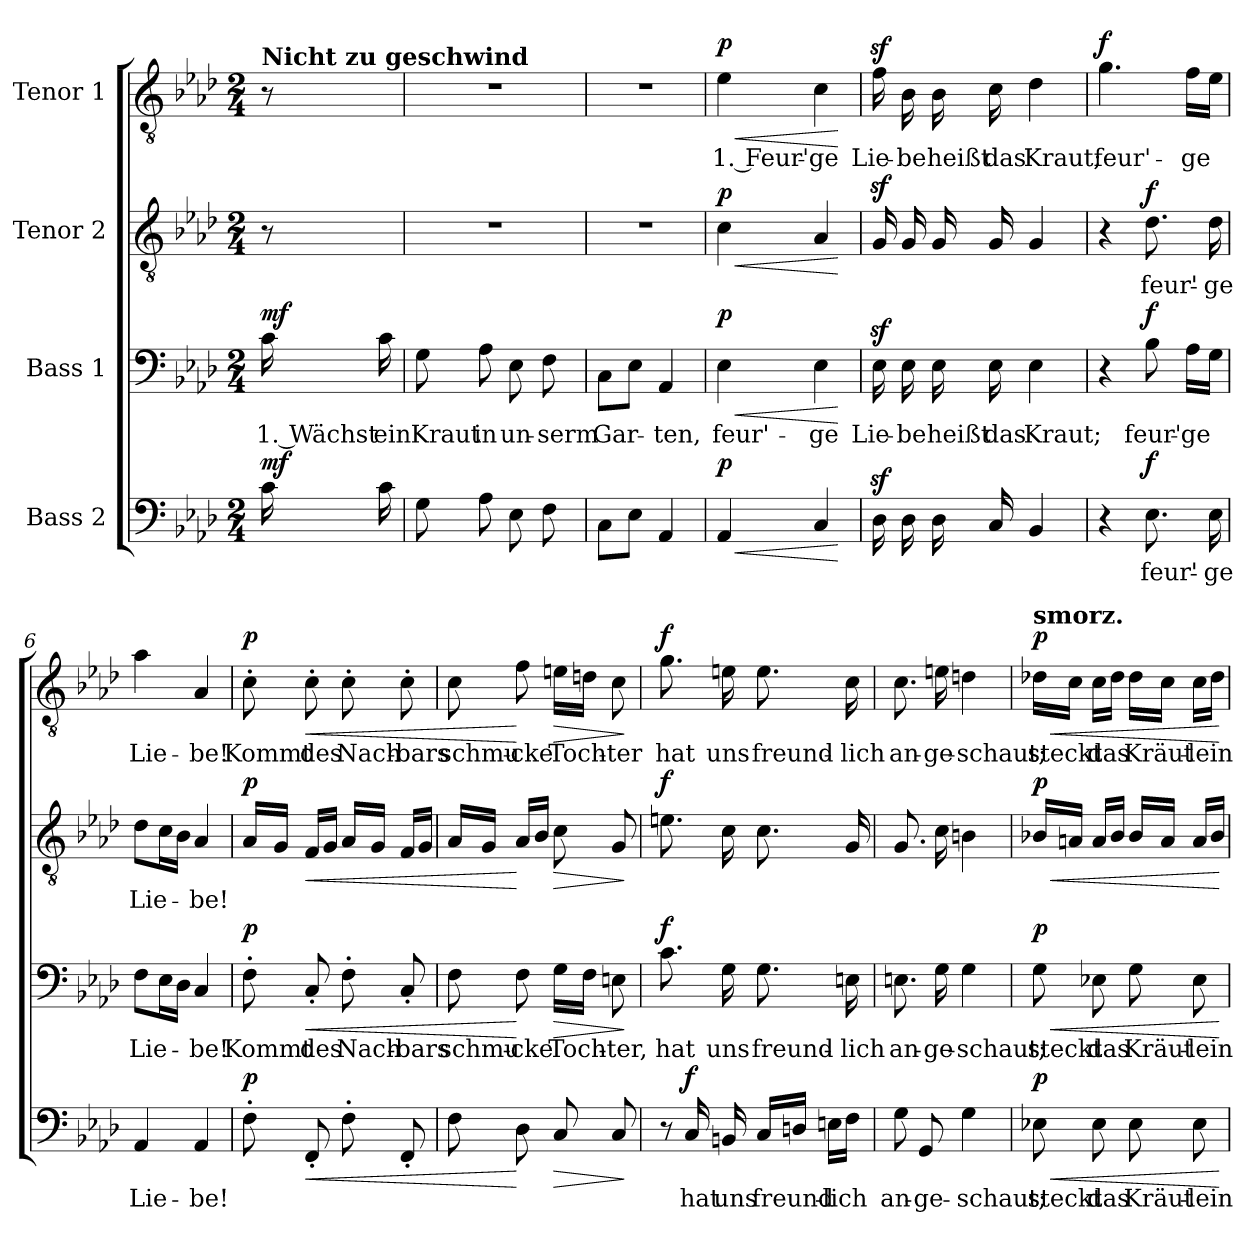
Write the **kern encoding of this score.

**kern	**text	**dynam	**kern	**text	**dynam	**kern	**text	**dynam	**kern	**text	**dynam
*part4	*part4	*part4	*part3	*part3	*part3	*part2	*part2	*part2	*part1	*part1	*part1
*staff4	*staff4	*staff4	*staff3	*staff3	*staff3	*staff2	*staff2	*staff2	*staff1	*staff1	*staff1
*I"Bass 2	*	*	*I"Bass 1	*	*	*I"Tenor 2	*	*	*I"Tenor 1	*	*
*clefF4	*	*	*clefF4	*	*	*clefGv2	*	*	*clefGv2	*	*
*k[b-e-a-d-]	*	*	*k[b-e-a-d-]	*	*	*k[b-e-a-d-]	*	*	*k[b-e-a-d-]	*	*
*M2/4	*	*	*M2/4	*	*	*M2/4	*	*	*M2/4	*	*
*MM66	*	*	*MM66	*	*	*MM66	*	*	*MM66	*	*
=	=	=	=	=	=	=	=	=	=	=	=
!	!	!	!	!	!	!	!	!	!LO:TX:a:B:t=Nicht zu geschwind	!	!
!	!	!LO:DY:a	!	!	!LO:DY:a	!	!	!	!	!	!
16c\	.	mf	16c\	1. Wächst	mf	8r	.	.	8r	.	.
16c\	.	.	16c\	ein	.	.	.	.	.	.	.
=1	=1	=1	=1	=1	=1	=1	=1	=1	=1	=1	=1
8G\	.	.	8G\	Kraut	.	2r	.	.	2r	.	.
8A-\	.	.	8A-\	in	.	.	.	.	.	.	.
8E-\	.	.	8E-\	un-	.	.	.	.	.	.	.
8F\	.	.	8F\	-serm	.	.	.	.	.	.	.
=2	=2	=2	=2	=2	=2	=2	=2	=2	=2	=2	=2
8C\L	.	.	8C\L	Gar-	.	2r	.	.	2r	.	.
8E-\J	.	.	8E-\J	.	.	.	.	.	.	.	.
4AA-/	.	.	4AA-/	-ten,	.	.	.	.	.	.	.
=3	=3	=3	=3	=3	=3	=3	=3	=3	=3	=3	=3
!	!	!LO:HP:b	!	!	!LO:HP:b	!	!	!LO:HP:b	!	!	!LO:HP:b
!	!	!LO:DY:n=1:a	!	!	!LO:DY:n=1:a	!	!	!LO:DY:n=1:a	!	!	!LO:DY:n=1:a
4AA-/	.	< p	4E-\	feur'-	< p	4c\	.	< p	4e-\	1. Feur'-	< p
4C/	.	.	4E-\	-ge	.	4A-/	.	.	4c\	-ge	.
.	.	[	.	.	[	.	.	[	.	.	[
=4	=4	=4	=4	=4	=4	=4	=4	=4	=4	=4	=4
16D-z>\	.	.	16E-z>\	Lie-	.	16Gz>/	.	.	16fz>\	Lie-	.
16D-\	.	.	16E-\	-be	.	16G/	.	.	16B-\	-be	.
16D-\	.	.	16E-\	heißt	.	16G/	.	.	16B-\	heißt	.
16C/	.	.	16E-\	das	.	16G/	.	.	16c\	das	.
4BB-/	.	.	4E-\	Kraut;	.	4G/	.	.	4d-\	Kraut;	.
!!LO:LB:g=z
=5	=5	=5	=5	=5	=5	=5	=5	=5	=5	=5	=5
!	!	!	!	!	!	!	!	!	!	!	!LO:DY:a
4r	.	.	4r	.	.	4r	.	.	4.g\	feur'-	f
!	!	!LO:DY:a	!	!	!LO:DY:a	!	!	!LO:DY:a	!	!	!
8.E-\	feur'-	f	8B-\	feur'-	f	8.d-\	feur'-	f	.	.	.
.	.	.	16A-\LL	-ge	.	.	.	.	16f\LL	-ge	.
16E-\	-ge	.	16G\JJ	.	.	16d-\	-ge	.	16e-\JJ	.	.
=6	=6	=6	=6	=6	=6	=6	=6	=6	=6	=6	=6
4AA-/	Lie-	.	8F\L	Lie-	.	8d-\L	Lie-	.	4a-\	Lie-	.
.	.	.	16E-\L	.	.	16c\L	.	.	.	.	.
.	.	.	16D-\JJ	.	.	16B-\JJ	.	.	.	.	.
4AA-/	-be!	.	4C/	-be!	.	4A-/	-be!	.	4A-/	-be!	.
=7	=7	=7	=7	=7	=7	=7	=7	=7	=7	=7	=7
!	!	!LO:DY:a	!	!	!LO:DY:a	!	!	!LO:DY:a	!	!	!LO:DY:a
8F'\	.	p	8F'\	Kommt	p	16A-/LL	.	p	8c'\	Kommt	p
.	.	.	.	.	.	16G/JJ	.	.	.	.	.
!	!	!LO:HP:b	!	!	!LO:HP:b	!	!	!LO:HP:b	!	!	!LO:HP:b
8FF'/	.	<	8C'/	des	<	16F/LL	.	<	8c'\	des	<
.	.	.	.	.	.	16G/JJ	.	.	.	.	.
8F'\	.	.	8F'\	Nach-	.	16A-/LL	.	.	8c'\	Nach-	.
.	.	.	.	.	.	16G/JJ	.	.	.	.	.
8FF'/	.	.	8C'/	-bars	.	16F/LL	.	.	8c'\	-bars	.
.	.	.	.	.	.	16G/JJ	.	.	.	.	.
=8	=8	=8	=8	=8	=8	=8	=8	=8	=8	=8	=8
8F\	.	.	8F\	schmu-	.	16A-/LL	.	.	8c\	schmu-	.
.	.	.	.	.	.	16G/JJ	.	.	.	.	.
8D-\	.	[	8F\	-cke	[	16A-/LL	.	[	8f\	-cke	[
.	.	.	.	.	.	16B-/JJ	.	.	.	.	.
!	!	!LO:HP:b	!	!	!LO:HP:b	!	!	!LO:HP:b	!	!	!LO:HP:b
8C/	.	>	16G\LL	Toch-	>	8c\	.	>	16en\LL	Toch-	>
.	.	.	16F\JJ	.	.	.	.	.	16dn\JJ	.	.
8C/	.	.	8En\	-ter,	.	8G/	.	.	8c\	-ter	.
.	.	]	.	.	]	.	.	]	.	.	]
!!LO:LB:g=z
=9	=9	=9	=9	=9	=9	=9	=9	=9	=9	=9	=9
!	!	!	!	!	!LO:DY:a	!	!	!LO:DY:a	!	!	!LO:DY:a
8r	.	.	8.c\	hat	f	8.en\	.	f	8.g\	hat	f
!	!	!LO:DY:a	!	!	!	!	!	!	!	!	!
16C/	hat	f	.	.	.	.	.	.	.	.	.
16BBn/	uns	.	16G\	uns	.	16c\	.	.	16en\	uns	.
16C/LL	freund-	.	8.G\	freund-	.	8.c\	.	.	8.e\	freund-	.
16Dn/JJ	.	.	.	.	.	.	.	.	.	.	.
16En\LL	-lich	.	.	.	.	.	.	.	.	.	.
16F\JJ	.	.	16En\	-lich	.	16G/	.	.	16c\	-lich	.
=10	=10	=10	=10	=10	=10	=10	=10	=10	=10	=10	=10
8G\	an-	.	8.En\	an-	.	8.G/	.	.	8.c\	an-	.
8GG/	-ge-	.	.	.	.	.	.	.	.	.	.
.	.	.	16G\	-ge-	.	16c\	.	.	16en\	-ge-	.
4G\	-schaut;	.	4G\	-schaut;	.	4Bn\	.	.	4dn\	-schaut;	.
=11	=11	=11	=11	=11	=11	=11	=11	=11	=11	=11	=11
!	!	!	!	!	!	!	!	!	!LO:TX:a:B:t=smorz.	!	!
!	!	!LO:HP:b	!	!	!LO:HP:b	!	!	!LO:HP:b	!	!	!LO:HP:b
!	!	!LO:DY:n=1:a	!	!	!LO:DY:n=1:a	!	!	!LO:DY:n=1:a	!	!	!LO:DY:n=1:a
8E-X\	steckt	< p	8G\	steckt	< p	16B-X/LL	.	< p	16d-X\LL	steckt	< p
.	.	.	.	.	.	16An/JJ	.	.	16c\JJ	.	.
8E-\	das	.	8E-X\	das	.	16A/LL	.	.	16c\LL	das	.
.	.	.	.	.	.	16B-/JJ	.	.	16d-\JJ	.	.
8E-\	Kräut-	.	8G\	Kräut-	.	16B-/LL	.	.	16d-\LL	Kräut-	.
.	.	.	.	.	.	16A/JJ	.	.	16c\JJ	.	.
8E-\	-lein	.	8E-\	-lein	.	16A/LL	.	.	16c\LL	-lein	.
.	.	.	.	.	.	16B-/JJ	.	.	16d-\JJ	.	.
.	.	[	.	.	[	.	.	[	.	.	[
=	=	=	=	=	=	=	=	=	=	=	=
*-	*-	*-	*-	*-	*-	*-	*-	*-	*-	*-	*-
